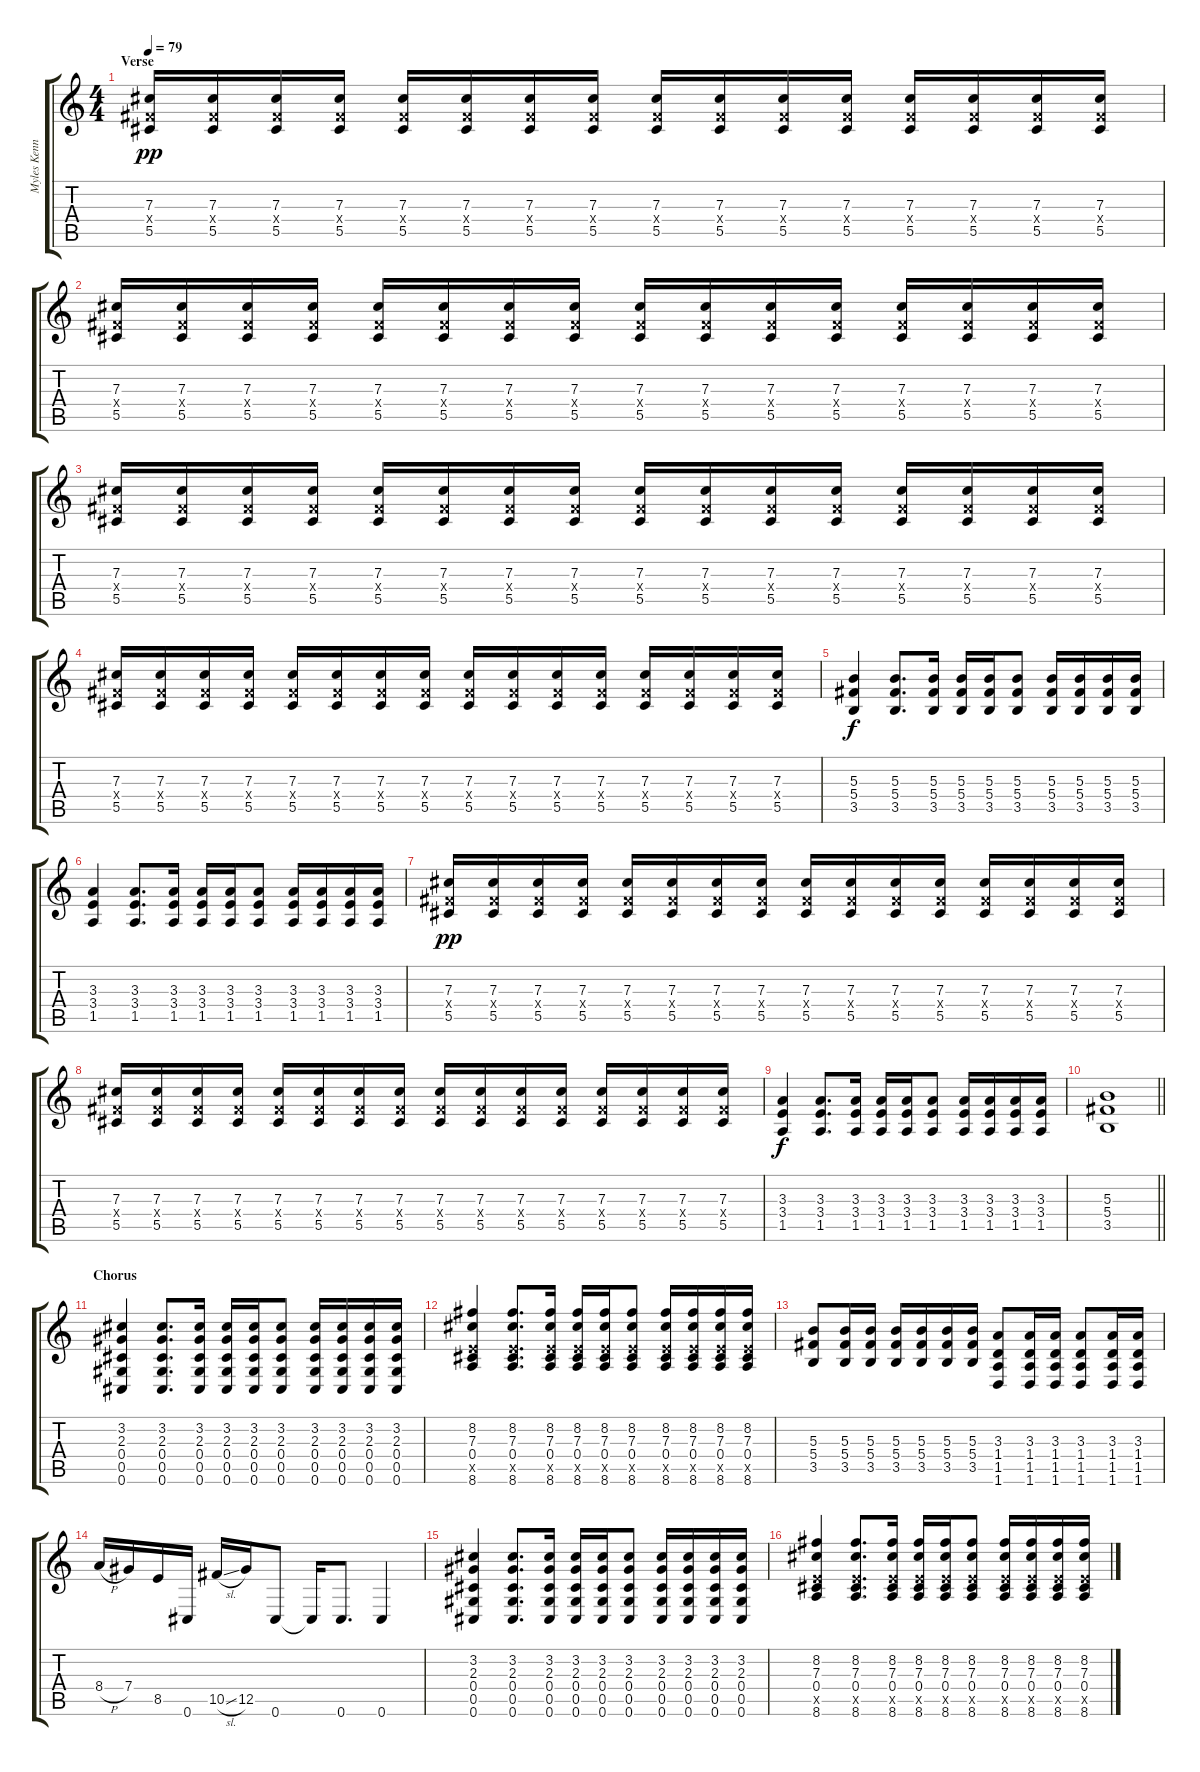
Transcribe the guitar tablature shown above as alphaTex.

\track ("Myles Kennedy" "Myles Kenn") {instrument distortionguitar}
\staff {score tabs}
\tuning (Eb4 Bb3 Gb3 Db3 Ab2 Db2) {hide}
\ts (4 4)
\section ("" "Verse")
\tempo 79
\clef g2
\ks c
(7.3 5.4{x} 5.5).16{dy pp} (7.3 5.4{x} 5.5).16 (7.3 5.4{x} 5.5).16 (7.3 5.4{x} 5.5).16 (7.3 5.4{x} 5.5).16 (7.3 5.4{x} 5.5).16 (7.3 5.4{x} 5.5).16 (7.3 5.4{x} 5.5).16 (7.3 5.4{x} 5.5).16 (7.3 5.4{x} 5.5).16 (7.3 5.4{x} 5.5).16 (7.3 5.4{x} 5.5).16 (7.3 5.4{x} 5.5).16 (7.3 5.4{x} 5.5).16 (7.3 5.4{x} 5.5).16 (7.3 5.4{x} 5.5).16 |
(7.3 5.4{x} 5.5).16 (7.3 5.4{x} 5.5).16 (7.3 5.4{x} 5.5).16 (7.3 5.4{x} 5.5).16 (7.3 5.4{x} 5.5).16 (7.3 5.4{x} 5.5).16 (7.3 5.4{x} 5.5).16 (7.3 5.4{x} 5.5).16 (7.3 5.4{x} 5.5).16 (7.3 5.4{x} 5.5).16 (7.3 5.4{x} 5.5).16 (7.3 5.4{x} 5.5).16 (7.3 5.4{x} 5.5).16 (7.3 5.4{x} 5.5).16 (7.3 5.4{x} 5.5).16 (7.3 5.4{x} 5.5).16 |
(7.3 5.4{x} 5.5).16 (7.3 5.4{x} 5.5).16 (7.3 5.4{x} 5.5).16 (7.3 5.4{x} 5.5).16 (7.3 5.4{x} 5.5).16 (7.3 5.4{x} 5.5).16 (7.3 5.4{x} 5.5).16 (7.3 5.4{x} 5.5).16 (7.3 5.4{x} 5.5).16 (7.3 5.4{x} 5.5).16 (7.3 5.4{x} 5.5).16 (7.3 5.4{x} 5.5).16 (7.3 5.4{x} 5.5).16 (7.3 5.4{x} 5.5).16 (7.3 5.4{x} 5.5).16 (7.3 5.4{x} 5.5).16 |
(7.3 5.4{x} 5.5).16 (7.3 5.4{x} 5.5).16 (7.3 5.4{x} 5.5).16 (7.3 5.4{x} 5.5).16 (7.3 5.4{x} 5.5).16 (7.3 5.4{x} 5.5).16 (7.3 5.4{x} 5.5).16 (7.3 5.4{x} 5.5).16 (7.3 5.4{x} 5.5).16 (7.3 5.4{x} 5.5).16 (7.3 5.4{x} 5.5).16 (7.3 5.4{x} 5.5).16 (7.3 5.4{x} 5.5).16 (7.3 5.4{x} 5.5).16 (7.3 5.4{x} 5.5).16 (7.3 5.4{x} 5.5).16 |
(5.3 5.4 3.5).4{dy f} (5.3 5.4 3.5).8{d} (5.3 5.4 3.5).16 (5.3 5.4 3.5).16 (5.3 5.4 3.5).16 (5.3 5.4 3.5).8 (5.3 5.4 3.5).16 (5.3 5.4 3.5).16 (5.3 5.4 3.5).16 (5.3 5.4 3.5).16 |
(3.3 3.4 1.5).4 (3.3 3.4 1.5).8{d} (3.3 3.4 1.5).16 (3.3 3.4 1.5).16 (3.3 3.4 1.5).16 (3.3 3.4 1.5).8 (3.3 3.4 1.5).16 (3.3 3.4 1.5).16 (3.3 3.4 1.5).16 (3.3 3.4 1.5).16 |
(7.3 5.4{x} 5.5).16{dy pp} (7.3 5.4{x} 5.5).16 (7.3 5.4{x} 5.5).16 (7.3 5.4{x} 5.5).16 (7.3 5.4{x} 5.5).16 (7.3 5.4{x} 5.5).16 (7.3 5.4{x} 5.5).16 (7.3 5.4{x} 5.5).16 (7.3 5.4{x} 5.5).16 (7.3 5.4{x} 5.5).16 (7.3 5.4{x} 5.5).16 (7.3 5.4{x} 5.5).16 (7.3 5.4{x} 5.5).16 (7.3 5.4{x} 5.5).16 (7.3 5.4{x} 5.5).16 (7.3 5.4{x} 5.5).16 |
(7.3 5.4{x} 5.5).16 (7.3 5.4{x} 5.5).16 (7.3 5.4{x} 5.5).16 (7.3 5.4{x} 5.5).16 (7.3 5.4{x} 5.5).16 (7.3 5.4{x} 5.5).16 (7.3 5.4{x} 5.5).16 (7.3 5.4{x} 5.5).16 (7.3 5.4{x} 5.5).16 (7.3 5.4{x} 5.5).16 (7.3 5.4{x} 5.5).16 (7.3 5.4{x} 5.5).16 (7.3 5.4{x} 5.5).16 (7.3 5.4{x} 5.5).16 (7.3 5.4{x} 5.5).16 (7.3 5.4{x} 5.5).16 |
(3.3 3.4 1.5).4{dy f} (3.3 3.4 1.5).8{d} (3.3 3.4 1.5).16 (3.3 3.4 1.5).16 (3.3 3.4 1.5).16 (3.3 3.4 1.5).8 (3.3 3.4 1.5).16 (3.3 3.4 1.5).16 (3.3 3.4 1.5).16 (3.3 3.4 1.5).16 |
\barLineRight lightlight
(5.3 5.4 3.5).1 |
\section ("" "Chorus")
(3.2 2.3 0.4 0.5 0.6).4 (3.2 2.3 0.4 0.5 0.6).8{d} (3.2 2.3 0.4 0.5 0.6).16 (3.2 2.3 0.4 0.5 0.6).16 (3.2 2.3 0.4 0.5 0.6).16 (3.2 2.3 0.4 0.5 0.6).8 (3.2 2.3 0.4 0.5 0.6).16 (3.2 2.3 0.4 0.5 0.6).16 (3.2 2.3 0.4 0.5 0.6).16 (3.2 2.3 0.4 0.5 0.6).16 |
(8.2 7.3 0.4 8.5{x} 8.6).4 (8.2 7.3 0.4 8.5{x} 8.6).8{d} (8.2 7.3 0.4 8.5{x} 8.6).16 (8.2 7.3 0.4 8.5{x} 8.6).16 (8.2 7.3 0.4 8.5{x} 8.6).16 (8.2 7.3 0.4 8.5{x} 8.6).8 (8.2 7.3 0.4 8.5{x} 8.6).16 (8.2 7.3 0.4 8.5{x} 8.6).16 (8.2 7.3 0.4 8.5{x} 8.6).16 (8.2 7.3 0.4 8.5{x} 8.6).16 |
(5.3 5.4 3.5).8 (5.3 5.4 3.5).16 (5.3 5.4 3.5).16 (5.3 5.4 3.5).16 (5.3 5.4 3.5).16 (5.3 5.4 3.5).16 (5.3 5.4 3.5).16 (3.3 1.4 1.5 1.6).8 (3.3 1.4 1.5 1.6).16 (3.3 1.4 1.5 1.6).16 (3.3 1.4 1.5 1.6).8 (3.3 1.4 1.5 1.6).16 (3.3 1.4 1.5 1.6).16 |
8.4{h}.16 7.4.16 8.5.16 0.6.16 10.5{sl}.16 12.5.16 0.6.8 0.6{t}.16 0.6.8{d} 0.6.4 |
(3.2 2.3 0.4 0.5 0.6).4 (3.2 2.3 0.4 0.5 0.6).8{d} (3.2 2.3 0.4 0.5 0.6).16 (3.2 2.3 0.4 0.5 0.6).16 (3.2 2.3 0.4 0.5 0.6).16 (3.2 2.3 0.4 0.5 0.6).8 (3.2 2.3 0.4 0.5 0.6).16 (3.2 2.3 0.4 0.5 0.6).16 (3.2 2.3 0.4 0.5 0.6).16 (3.2 2.3 0.4 0.5 0.6).16 |
(8.2 7.3 0.4 8.5{x} 8.6).4 (8.2 7.3 0.4 8.5{x} 8.6).8{d} (8.2 7.3 0.4 8.5{x} 8.6).16 (8.2 7.3 0.4 8.5{x} 8.6).16 (8.2 7.3 0.4 8.5{x} 8.6).16 (8.2 7.3 0.4 8.5{x} 8.6).8 (8.2 7.3 0.4 8.5{x} 8.6).16 (8.2 7.3 0.4 8.5{x} 8.6).16 (8.2 7.3 0.4 8.5{x} 8.6).16 (8.2 7.3 0.4 8.5{x} 8.6).16
